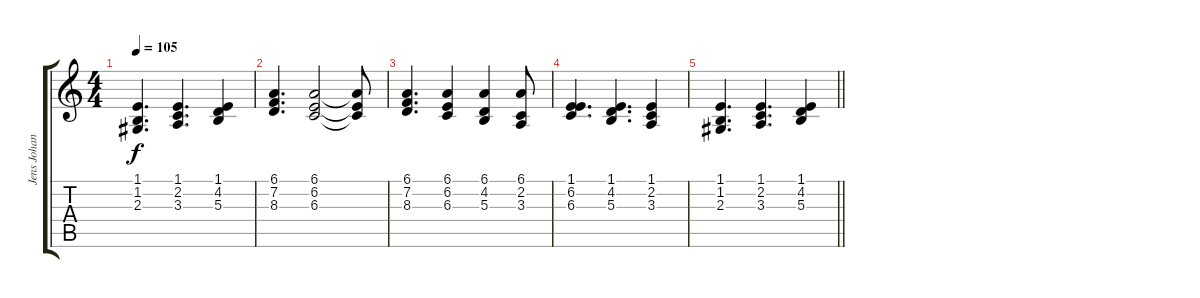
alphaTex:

\track ("Jens Johansson" "Jens Johan") {instrument stringensemble1}
\staff {score tabs}
\tuning (Eb4 Bb3 Gb3 Db3 Ab2 Eb2) {hide}
\ts (4 4)
\tempo 105
\clef g2
\ks c
(1.1 1.2 2.3).4{d dy f} (1.1 2.2 3.3).4{d} (1.1 4.2 5.3).4 |
(6.1 7.2 8.3).4{d} (6.1 6.2 6.3).2 (6.1{t} 6.2{t} 6.3{t}).8 |
(6.1 7.2 8.3).4{d} (6.1 6.2 6.3).4 (6.1 4.2 5.3).4 (6.1 2.2 3.3).8 |
(1.1 6.2 6.3).4{d} (1.1 4.2 5.3).4{d} (1.1 2.2 3.3).4 |
\barLineRight lightlight
(1.1 1.2 2.3).4{d} (1.1 2.2 3.3).4{d} (1.1 4.2 5.3).4
